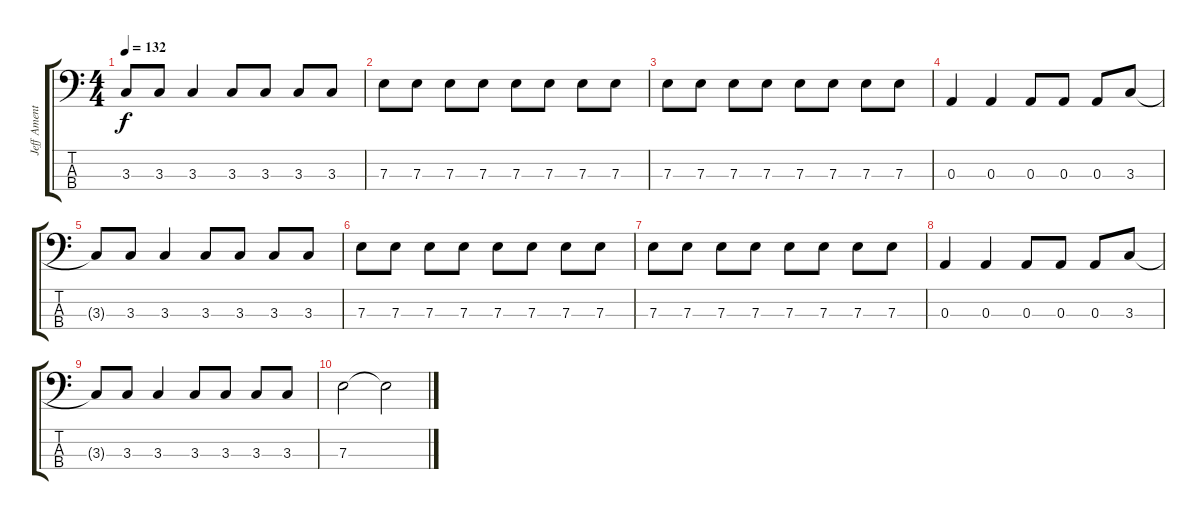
\track ("Jeff Ament" "Jeff Ament") {instrument electricbassfinger}
\staff {score tabs}
\tuning (G2 D2 A1 E1) {hide}
\ts (4 4)
\tempo 132
\clef f4
\ks c
3.3{t}.8{dy f} 3.3.8 3.3.4 3.3.8 3.3.8 3.3.8 3.3.8 |
7.3.8 7.3.8 7.3.8 7.3.8 7.3.8 7.3.8 7.3.8 7.3.8 |
7.3.8 7.3.8 7.3.8 7.3.8 7.3.8 7.3.8 7.3.8 7.3.8 |
0.3.4 0.3.4 0.3.8 0.3.8 0.3.8 3.3.8 |
3.3{t}.8 3.3.8 3.3.4 3.3.8 3.3.8 3.3.8 3.3.8 |
7.3.8 7.3.8 7.3.8 7.3.8 7.3.8 7.3.8 7.3.8 7.3.8 |
7.3.8 7.3.8 7.3.8 7.3.8 7.3.8 7.3.8 7.3.8 7.3.8 |
0.3.4 0.3.4 0.3.8 0.3.8 0.3.8 3.3.8 |
3.3{t}.8 3.3.8 3.3.4 3.3.8 3.3.8 3.3.8 3.3.8 |
7.3.2 7.3{t}.2
